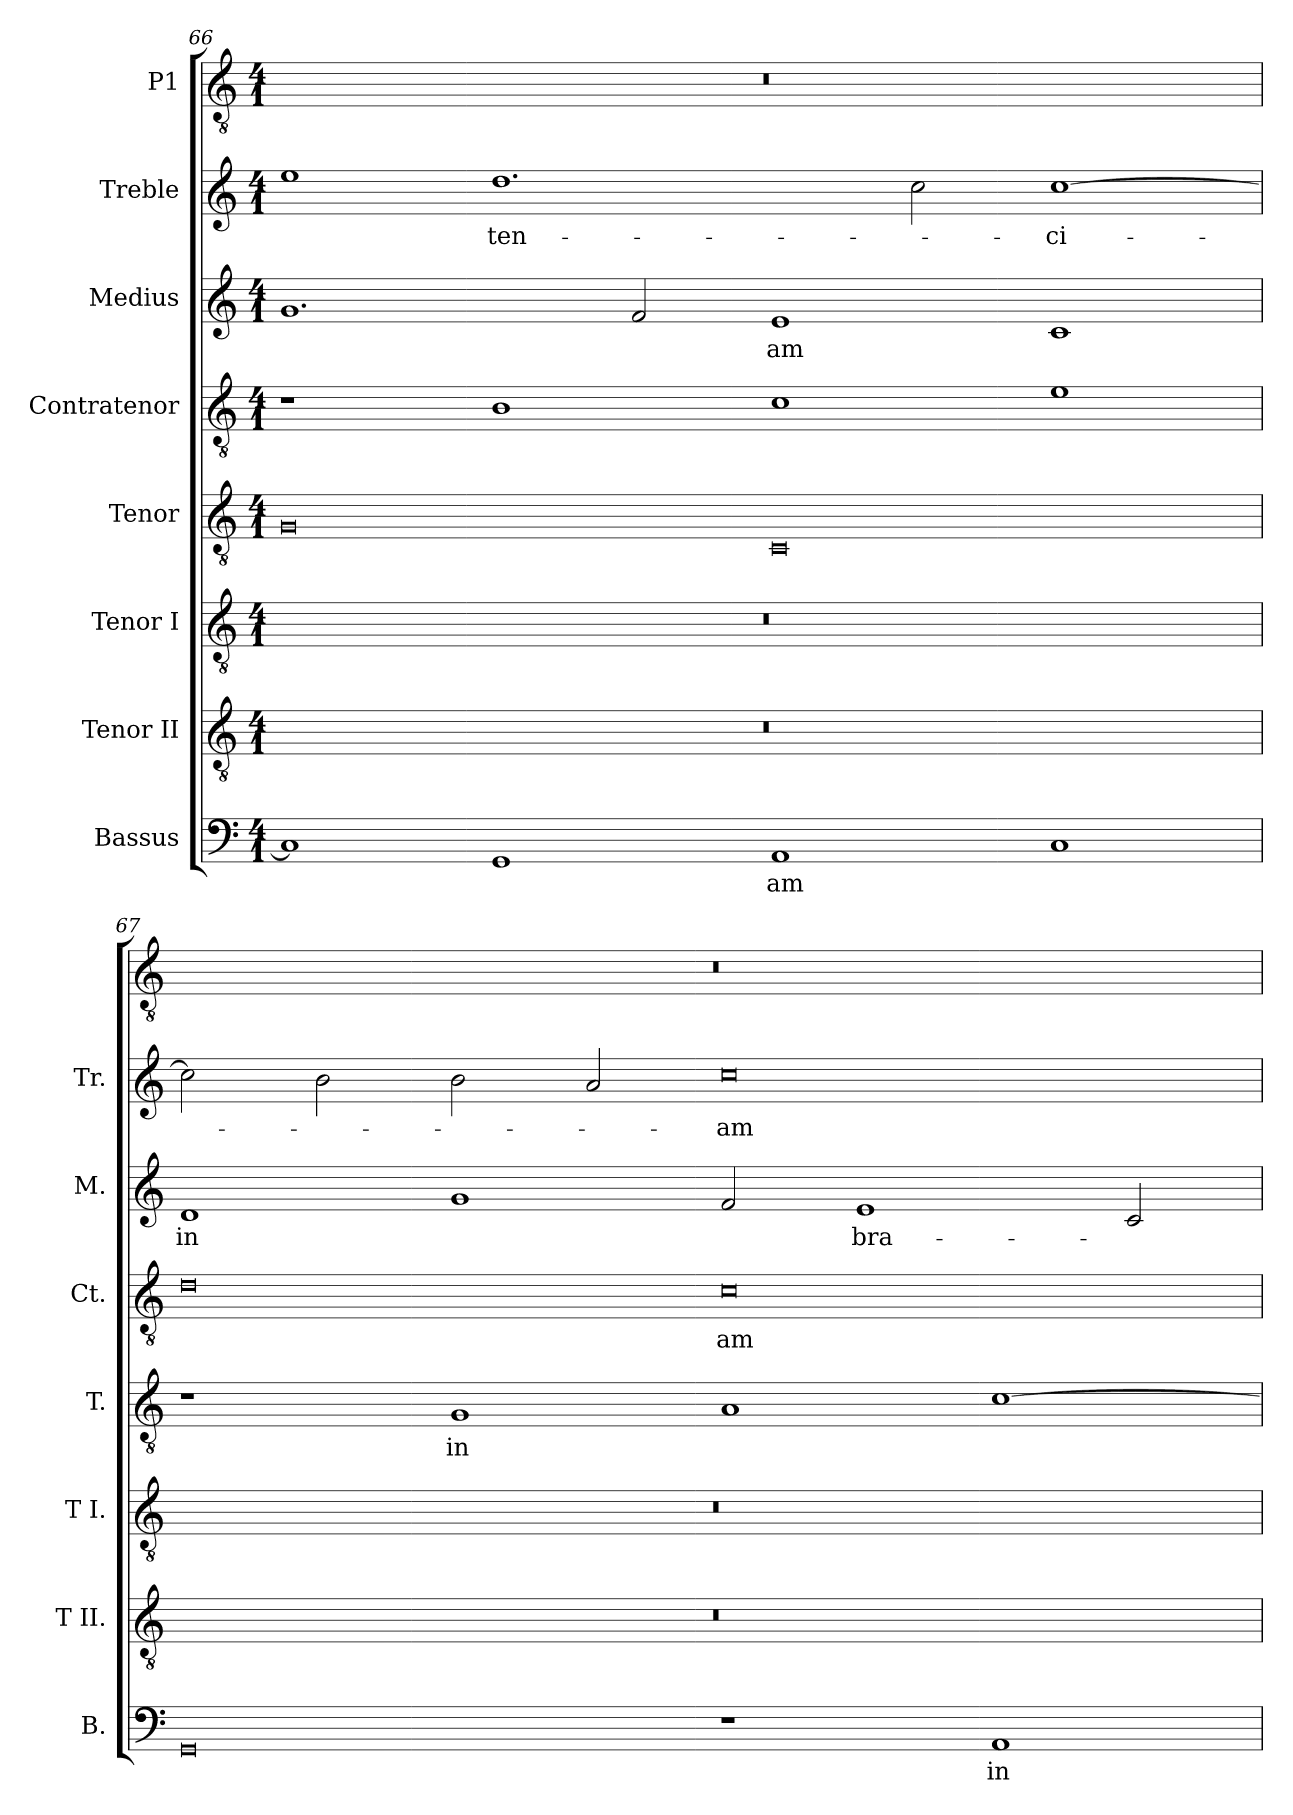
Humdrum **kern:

**kern	**text	**kern	**kern	**kern	**text	**kern	**text	**kern	**text	**kern	**text	**kern
*part8	*part8	*part7	*part6	*part5	*part5	*part4	*part4	*part3	*part3	*part2	*part2	*part1
*staff8	*staff8	*staff7	*staff6	*staff5	*staff5	*staff4	*staff4	*staff3	*staff3	*staff2	*staff2	*staff1
*I"Bassus	*	*I"Tenor II	*I"Tenor I	*I"Tenor	*	*I"Contratenor	*	*I"Medius	*	*I"Treble	*	*I"P1
*I'B.	*	*I'T II.	*I'T I.	*I'T.	*	*I'Ct.	*	*I'M.	*	*I'Tr.	*	*
*clefF4	*	*clefGv2	*clefGv2	*clefGv2	*	*clefGv2	*	*clefG2	*	*clefG2	*	*clefGv2
*	*	*ITrd7c12	*ITrd7c12	*ITrd7c12	*	*ITrd7c12	*	*	*	*	*	*ITrd7c12
*k[]	*	*k[]	*k[]	*k[]	*	*k[]	*	*k[]	*	*k[]	*	*k[]
*C:	*	*C:	*C:	*C:	*	*C:	*	*C:	*	*C:	*	*C:
*M4/1	*	*M4/1	*M4/1	*M4/1	*	*M4/1	*	*M4/1	*	*M4/1	*	*M4/1
=66	=66	=66	=66	=66	=66	=66	=66	=66	=66	=66	=66	=66
!	!	!LO:N:vis=1	!LO:N:vis=1	!	!	!	!	!	!	!	!	!LO:N:vis=1
1Ci]	.	00r	00r	0GGi	.	1r	.	1.gi	.	1eei	.	00r
!	!	!	!	!	!	!	!	!	!	!	!LO:LY:b:color=#000000	!
1GGi	.	.	.	.	.	1BBi	.	.	.	1.ddi	-ten-	.
.	.	.	.	.	.	.	.	2fi/	.	.	.	.
!	!LO:LY:b:color=#000000	!	!	!	!	!	!	!	!	!	!	!
!	!	!	!	!	!	!	!	!	!LO:LY:b:color=#000000	!	!	!
1AAi	-am	.	.	0CCi	.	1Ci	.	1ei	-am	.	.	.
.	.	.	.	.	.	.	.	.	.	2cci\	.	.
!	!	!	!	!	!	!	!	!	!	!	!LO:LY:b:color=#000000	!
1Ci	.	.	.	.	.	1Ei	.	1ci	.	[>1cci	-ci-	.
!!LO:PB:g=z
=67`	=67`	=67`	=67`	=67`	=67`	=67`	=67`	=67`	=67`	=67`	=67`	=67`
!	!	!LO:N:vis=1	!LO:N:vis=1	!	!	!	!	!	!	!	!	!
!	!	!	!	!	!	!	!	!	!LO:LY:b:color=#000000	!	!	!LO:N:vis=1
0GGi	.	00r	00r	1r	.	0Di	.	1di	in	2cci\]	.	00r
.	.	.	.	.	.	.	.	.	.	2bi\	.	.
!	!	!	!	!	!LO:LY:b:color=#000000	!	!	!	!	!	!	!
.	.	.	.	1GGi	in	.	.	1gi	.	2bi\	.	.
.	.	.	.	.	.	.	.	.	.	2ai/	.	.
!	!	!	!	!	!	!	!LO:LY:b:color=#000000	!	!	!	!	!
!	!	!	!	!	!	!	!	!	!	!	!LO:LY:b:color=#000000	!
1r	.	.	.	1AAi	.	0Ci	-am	2fi/	.	0cci	-am	.
!	!	!	!	!	!	!	!	!	!LO:LY:b:color=#000000	!	!	!
.	.	.	.	.	.	.	.	1ei	bra-	.	.	.
!	!LO:LY:b:color=#000000	!	!	!	!	!	!	!	!	!	!	!
1AAi	in	.	.	[>1Ci	.	.	.	.	.	.	.	.
.	.	.	.	.	.	.	.	2ci/	.	.	.	.
=`	=`	=`	=`	=`	=`	=`	=`	=`	=`	=`	=`	=`
*-	*-	*-	*-	*-	*-	*-	*-	*-	*-	*-	*-	*-
